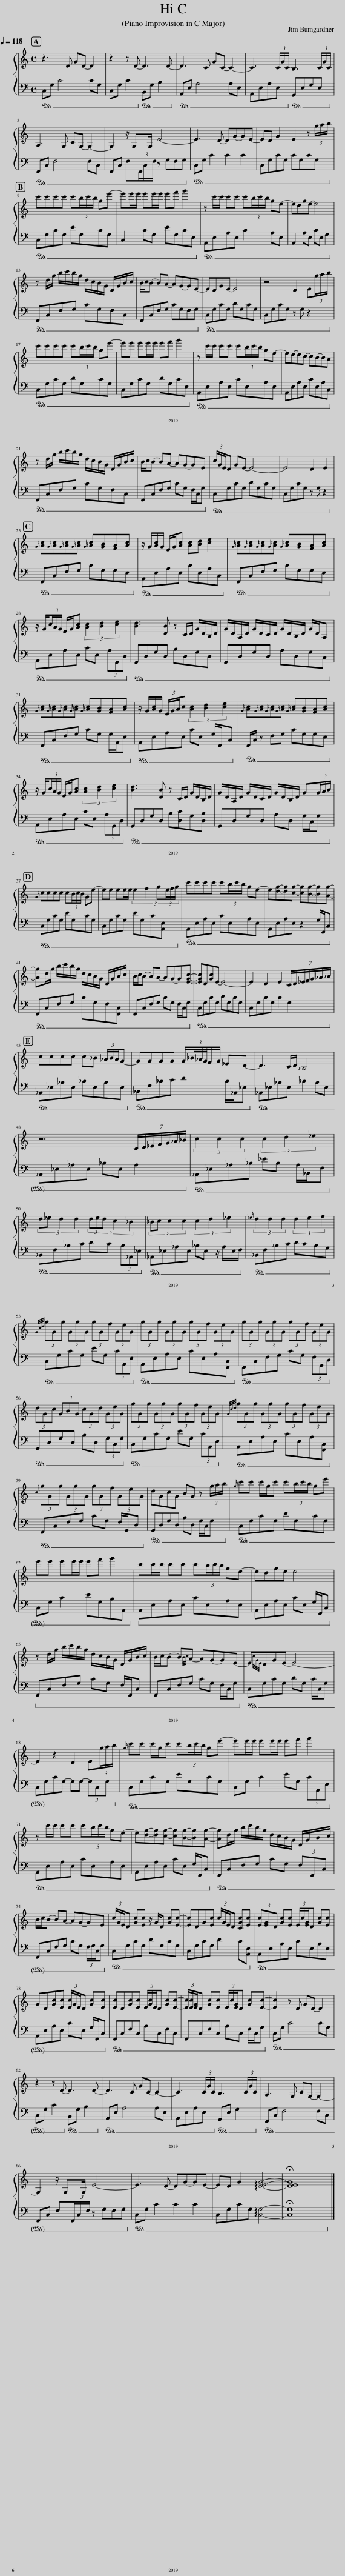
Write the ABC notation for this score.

X:1
%%score { 1 | 2 }
L:1/8
Q:1/4=118
M:4/4
I:linebreak $
K:C
V:1 treble
V:2 bass
V:1
 z3 D GD- D2 | z2 z D- D3 D- | D3 C GC- C2- | C3 (3C/G/C/ B,3 (3C/G/C/ |$ A,3 G, CG,- G,2- | %5
 G,2 z/ G,G,/ E4- | E3 D- DG-GE- | ED G2 E2 z (3g/a/b/ |$ c'c'c'c' c'(3b/c'/b/ ge'- | e'e'/e'/ e'e'/e'/ e'f' g'2 | %10
 z c'/c'/ c'c' c'(3b/c'/b/ ge- | edge- e4 |$ z d/g/ b/c'/b/g/ d/c/B/G/ D/G/B/c/ | B/c/B- BA- AG-GE- | EDGE- E4 | %15
 z4 D2 E(3g/a/b/ |$ c'c'c'c' c'(3b/c'/b/ ge'- | e'e' e'e'/e'/ e'f' g'2 | z c'/c'/ c'c' c'(3b/c'/b/ ge- | ed-dc- cB-BA |$ %20
 z d/g/ b/c'/b/g/ d/c/B/G/ D/G/B/c/ | B/c/B- BA- AG-GE | (3c/G/E/D GE- E4- | E4 D2 E2 |${G} [Ac]{G}[Ac]{G}[Ac]{G}[Ac]{G} [Ac][GB][FA][Ac] | %25
 z/ G/[Ac]/G/ E/G/[Ac] [Ac][Bd] [ce]2 |{G} [Ac]{G}[Ac]{G}[Ac]{G}[Ac]{G} [Ac][GB][FA][Ac] |$ z/ G/(3c/A/G/ E/G/[Ac] (3[Ac]2 [Bd]2 [ce]2 | [Bd]3 [DB] z C/D/ G/D/B,/D/ | G/D/A,/D/ G/D/C/D/ G/D/B,/D/ G/D/A, |$ %30
{G} [Ac]{G}[Ac]{G}[Ac]{G}[Ac]{G} [Ac][GB][FA][Ac] | z/ G/[Ac]/G/ (3E/G/A/c (3[Ac]2 [Bd]2 [ce]2 |{G} [Ac]{G}[Ac]{G}[Ac]{G}[Ac]{G} [Ac][GB][FA][Ac] |$ z/ G/(3c/A/G/ E/G/[Ac] (3[Ac]2 [Bd]2 [ce]2 | [Bd]3 [DB] z C/D/ G/D/B,/D/ | %35
 G/D/A,/D/ G/D/C/D/ G/D/B,/D/ G(3G/A/B/ |${G} cccc c(3B/c/B/ Ge- | ee ee/e/ (3:2:6e2 f2 g(3e/f/g/ | c'c'c'c' c'(3b/c'/b/ ge- | e[dg]-[dg][cg]- [cg][Bg]-[Bg][Ag]- |$ %40
 [Ag]d/g/ b/c'/b/g/ d/c/B/G/ D/G/B/c/ | B/c/B- BA- AG-G[EGc]- | [EGc]D[Gc]E- E4- | E2 D2 E2 (7:4:7C/D/_E/F/G/_A/_B/ |$ cccc c_B (3_A/B/A/G- | %45
 GGGG G/(3_B/4_A/4G/4F/G/ _ED- | D3 C/D/ _B,4 |$ z6 (7:4:7C/D/_E/F/G/_A/_B/ | (3c2 c2 c2 (3c2 d2 _e2 |$ (3:2:4d_e d2 d2 (9:4:5(1:1:3ded c2 _B2 | %50
 (3:2:4_Bc c2 c2 (3c2 d2 _e2 |{_e} (3d2 d2 d2 (3d2 e2 f2 |${Gcd} (3gGg (3GgG (3gGf (3GeG | (3gGg (3GgG (3gGf (3GeG | (3gGg (3GgG (3gGf (3GeG |$ %55
 (3dGc (3GBG (3cGd (3GeG | (3gGg (3GgG (3gGf (3GeG |{Gcd} (3gGg (3GgG (3gGf (3GeG |${c} (3gGg (3GgG (3gGf (3GeG | dGcG BG z (3g/a/b/ | %60
{g} c'c' c'/g/c' c'(3b/c'/b/ ge' |$ e'e' e'e'/e'/ e'f' g'2 | c'c'/c'/ c'c' c'(3b/c'/b/ ge- | edge e4 |$ z d/g/ b/c'/b/g/ d/c/B/G/ D/G/B/c/ | %65
 B/c/B- B{Bc}A- AG-GE- | E{cGE}DGE- E4- |$ E2 z2 D2 E(3g/a/b/ |{g} c'c' c'/g/c' c'(3b/c'/b/ ge'- | e'e'/e'/ e'e'/e'/ e'f' g'2 |$ %70
 z c'/c'/ c'c' c'(3b/c'/b/ ge- | e[dg]-[dg][cg]- [cg][Bg]-[Bg][Ag]- | [Ag]d/g/ b/c'/b/g/ d/c/B/G/ D/G/B/c/ |$ B/c/B- BA- AG-GE | (3c/G/E/D [Gc][Ec] z/ G/D [Gc][Ec]- | %75
 [Ec]DG[Ec] (3c/G/E/D [CGc][Ec] | (3[Ec][EG]D [Gc][Ec] (3E/c/[EG]/D [Gc][Ec] |$ GD[Gc][Ec] (3[Ec]/G/E/D [Gc][Ec] | [Ec]D[Gc][Ec] (3E/[Gc]/E/D [Gc][Ec]- | (3[Ec]/[Ec]/[EG]/D [Gc][Ec] (3E/c/[EG]/D [Gc][Ec]- | %80
 [Ec]2 z D GD- D2 |$ z2 z D- D3 D- | D3 C GC- C2- | C3 (3C/G/C/ B,3 (3C/G/C/ | A,3 G, CG,- G,2- |$ %85
 G,2 z/ G,G,/ E4- | E3 D- DG-GE- | ED G2 !arpeggio![DEG]4- | !fermata![DEG]8 |] %89
V:2
!ped! C,G, C4 CG, | C,G, C2!ped-up!!ped! B,,G, B,2!ped-up! |!ped! A,,E, A,4 A,E, | A,,E,A,E,!ped-up!!ped! G,,E,G,E,!ped-up! |$!ped! F,,C, F,4 F,C, | %5
 F,,C, F,(3F,,/C,/F,/ z G,F,G,!ped-up! |!ped! C,G, C2 C2 C2 | C,G,CG, CG,CG,!ped-up! |$!ped! C,G,CG, EG,CG, | C,2 CG, EG,CE,!ped-up! | %10
!ped! A,,E,A,E, C2 A,E, | A,,2 A,E, CE, G,2!ped-up! |$!ped! F,,C,F,G, CG,F,C, | F,,C,F,G, CG,F,G,!ped-up! |!ped! C,G,CG, DG,CG, | %15
 C,G,CG, z G, z2!ped-up! |$!ped! C,G,CG, DG,CG, | C,G,CG, DG,CE,!ped-up! |!ped! A,,E,A,E, CE,A,E, | A,,E,A,E, CE,A,C,!ped-up! |$ %20
!ped! F,,C,F,G, CG,F,C, | F,,C,F,G, CG, F,/C,/G,!ped-up! |!ped! C,G,CG, DG,CG, | C,G,CG, z G, z2!ped-up! |$!ped! F,,C,F,G, CG,G,E,!ped-up! | %25
!ped! A,,E,A,E, CE,A,C,!ped-up! |!ped! F,,C,F,G, CG,G,E,!ped-up! |$!ped! A,,E,A,E, CE, (3A,G,,D,!ped-up! |!ped! G,,D,G,D, B,D,G,D, | G,,D,G,D, A,D,G,C,!ped-up! |$ %30
!ped! F,,C,F,G, CG, G,/A,,/E,!ped-up! |!ped! A,,E,A,E, CE, G,/F,,/C,!ped-up! |!ped! F,,/C,/ z F,G, CG,G,E,!ped-up! |$!ped! A,,E,A,E, CE, (3A,G,,D,!ped-up! |!ped! G,,D,G,D, B,[D,C]G,[D,B,] | %35
 G,,D,G,D, A,D, G,/C,/G,!ped-up! |$!ped! C,G,CG, EG,CG, | C,G,CG, EG,C[A,,E,]!ped-up! |!ped! A,,E,A,E, CE,A,E, | A,,E,A,E, z2 G,/F,,/C,!ped-up! |$ %40
!ped! F,,C,F,G, CG,F,[F,,C,] | F,,C,F,G, CG, F,/C,/G,!ped-up! |!ped! C,G,CG, DG,CG, | C,G,CG, C2 G,2!ped-up! |$!ped! _A,,_E,_A,E, _B,E,A,E,!ped-up! | %45
!ped! _B,,F,_B,C D2 B,/_A,,/_E,!ped-up! |!ped! _A,,_E,_A,E, _B,2 A,E, |$ _A,,_E,_A,E, _B,E, A,2!ped-up! |!ped! _A,,_E,_A,_B, _EB, A,/_B,,/F,!ped-up! |$!ped! _B,,F,_B,C DC (3B,_A,,_E,!ped-up! | %50
!ped! _A,,_E,_A,E, _B,E, z/ A,/E,/F,/!ped-up! |!ped! _B,,F,_B,C DCB,G,!ped-up! |$!ped! C,G,CG, EG, (3CA,,E,!ped-up! |!ped! A,,E,A,E, CE,A,[F,,C,]!ped-up! |!ped! F,,C,F,G, CG, (3F,G,,D,!ped-up! |$ %55
!ped! G,,D,G,D, B,D, (3G,C,G,!ped-up! |!ped! C,G,CG, EG, (3CA,,E,!ped-up! |!ped! A,,E,A,E, CE,A,[F,,C,]!ped-up! |$!ped! F,,C,F,G, CG, F,/G,,/D,!ped-up! |!ped! G,,D,G,D, B,D, G,/C,/G,!ped-up! | %60
!ped! C,G,CG, EG,CG, |$ C,G, C2 EG,B,A,,!ped-up! |!ped! A,,E,A,E, CE,A,E, | A,,E,A,E, CE, G,/F,,/C,!ped-up! |$!ped! F,,C,F,G, CG, F,/F,,/C, | %65
 F,,C,F,G, CG, F,/C,/G,!ped-up! |!ped! C,G,CG, DG, C/C,/G, |$ C,G,CG,- G,G,- (3G,C,G,!ped-up! |!ped! C,G,CG, EG,CG, | C,G, C2 EG, (3CA,,E,!ped-up! |$ %70
!ped! A,,E,A,E, CE,A,E, | A,,E,A,E, CE, G,/F,,/C,!ped-up! |!ped! F,,C,F,G, CG, (3F,F,,C, |$ F,,C,F,G, CG, (3F,/G,/C,/G,!ped-up! |!ped! C,G,CG, DG,CG, | %75
 C,G,CG, D2 C[A,,E,]!ped-up! |!ped! A,,E,A,E, CE,A,E, |$ A,,E,A,E, CE, G,/F,,/C,!ped-up! |!ped! F,,C,F,C, A,C,F,C, | F,,C,F,C, A,C, F,/C,/G,!ped-up! | %80
!ped! C,G, C4 CG, |$ C,G, C2!ped-up!!ped! B,,G, B,2!ped-up! |!ped! A,,E, A,4 A,E, | A,,E,A,E,!ped-up!!ped! G,,E, G,2!ped-up! |!ped! F,,C, F,4 F,C, |$ %85
 F,,C, F,(3F,,/C,/F,/ z G,F,G,!ped-up! |!ped! C,G, C2 C2 C2 | C,G,CG, !arpeggio![C,G,]4- | !fermata![C,G,]8!ped-up! |] %89
